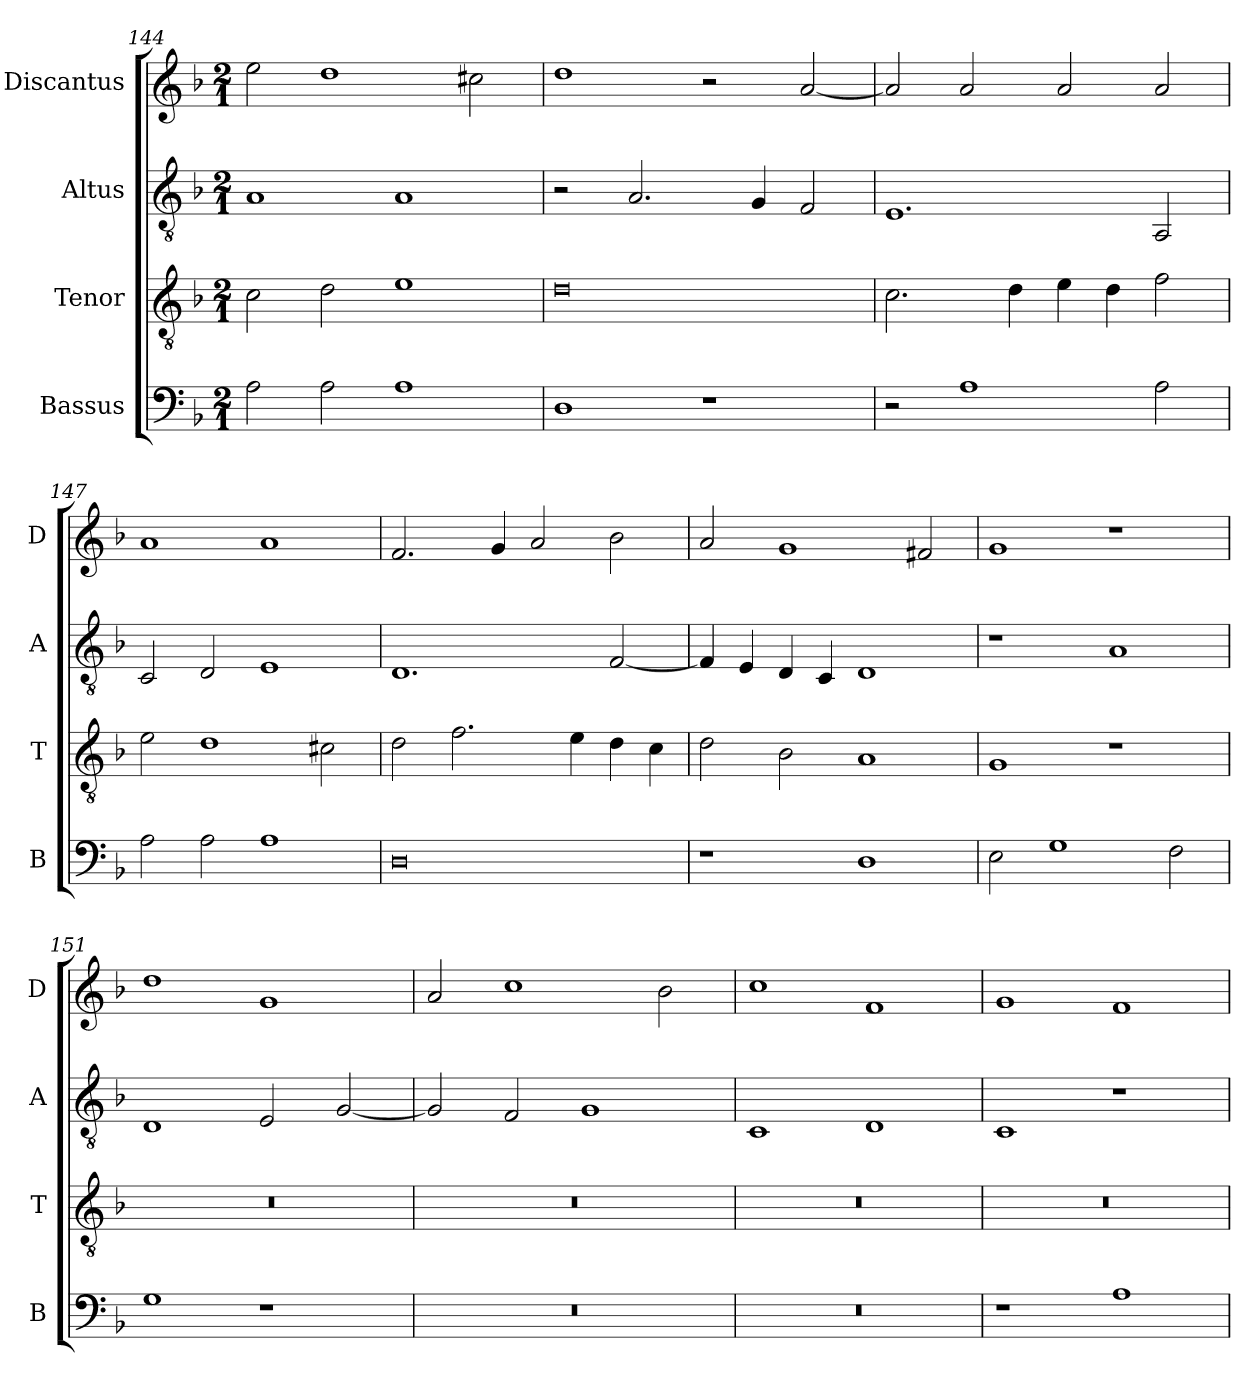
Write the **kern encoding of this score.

**kern	**kern	**kern	**kern
*part4	*part3	*part2	*part1
*staff4	*staff3	*staff2	*staff1
*I"Bassus	*I"Tenor	*I"Altus	*I"Discantus
*I'B	*I'T	*I'A	*I'D
*clefF4	*clefGv2	*clefGv2	*clefG2
*k[b-]	*k[b-]	*k[b-]	*k[b-]
*M2/1	*M2/1	*M2/1	*M2/1
=144	=144	=144	=144
2A\	2c\	1A	2ee\
2A\	2d\	.	1dd
1A	1e	1A	.
.	.	.	2cc#X\
=145	=145	=145	=145
1D	0d	2r	1dd
.	.	2.A/	.
1r	.	.	2r
.	.	4G/	.
.	.	2F/	[2a/
=146	=146	=146	=146
2r	2.c\	1.E	2a/]
1A	.	.	2a/
.	4d\	.	.
.	4e\	.	2a/
.	4d\	.	.
2A\	2f\	2AA/	2a/
=147	=147	=147	=147
2A\	2e\	2C/	1a
2A\	1d	2D/	.
1A	.	1E	1a
.	2c#X\	.	.
=148	=148	=148	=148
0D	2d\	1.D	2.f/
.	2.f\	.	.
.	.	.	4g/
.	.	.	2a/
.	4e\	.	.
.	4d\	[2F/	2b-\
.	4c\	.	.
=149	=149	=149	=149
1r	2d\	4F/]	2a/
.	.	4E/	.
.	2B-\	4D/	1g
.	.	4C/	.
1D	1A	1D	.
.	.	.	2f#X/
=150	=150	=150	=150
2E\	1G	1r	1g
1G	.	.	.
.	1r	1A	1r
2F\	.	.	.
=151	=151	=151	=151
1G	0r	1D	1dd
1r	.	2E/	1g
.	.	[2G/	.
=152	=152	=152	=152
0r	0r	2G/]	2a/
.	.	2F/	1cc
.	.	1G	.
.	.	.	2b-\
=153	=153	=153	=153
0r	0r	1C	1cc
.	.	1D	1f
=154	=154	=154	=154
1r	0r	1C	1g
1A	.	1r	1f
=	=	=	=
*-	*-	*-	*-
